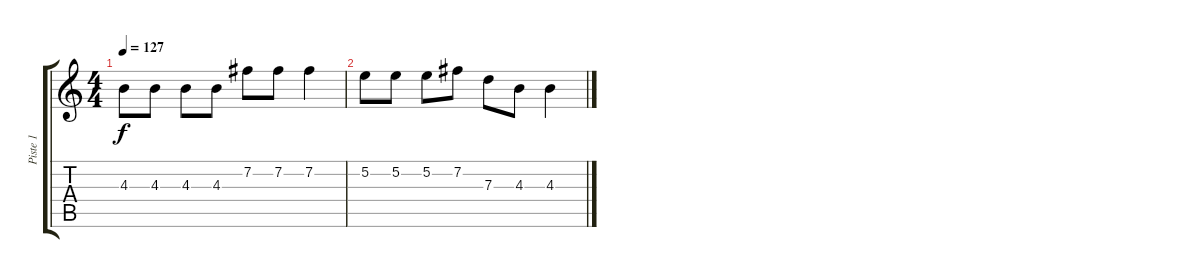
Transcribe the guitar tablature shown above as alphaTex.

\track ("Piste 1" "Piste 1") {instrument acousticguitarnylon}
\staff {score tabs}
\tuning (E4 B3 G3 D3 A2 E2) {hide}
\ts (4 4)
\tempo 127
\clef g2
\ks c
4.3.8{dy f} 4.3.8 4.3.8 4.3.8 7.2.8 7.2.8 7.2.4 |
5.2.8 5.2.8 5.2.8 7.2.8 7.3.8 4.3.8 4.3.4
